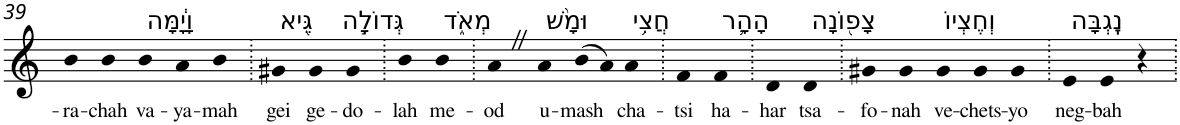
**kern	**text
*part1	*part1
*staff1	*staff1
*I"Piano	*
*I'Pno	*
!!LO:PB:g=z
*clefG2	*
*k[]	*
=39	=39
!	!LO:LY:b
4b	-ra-
!	!LO:LY:b
4b	-chah
!LO:TX:a:t=וָיָ֔מָּה	!
!	!LO:LY:b
4b	va-
!	!LO:LY:b
4a	-ya-
!	!LO:LY:b
4b	-mah
=40.	=40.
!LO:TX:a:t=גֵּ֖יא	!
!	!LO:LY:b
4g#X	gei
!LO:TX:a:t=גְּדוֹלָ֣ה	!
!	!LO:LY:b
4g#	ge-
!	!LO:LY:b
4g#	-do-
=41.	=41.
!	!LO:LY:b
4b	-lah
!LO:TX:a:t=מְאֹ֑ד	!
!	!LO:LY:b
4b	me-
=42.	=42.
!	!LO:LY:b
4aZ	-od
!LO:TX:a:t=וּמָ֨שׁ	!
!	!LO:LY:b
4a	u-
!	!LO:LY:b
(>8b	-mash
8a)	.
!LO:TX:a:t=חֲצִ֥י	!
!	!LO:LY:b
4a	cha-
=43.	=43.
!	!LO:LY:b
4f	-tsi
!LO:TX:a:t=הָהָ֛ר	!
!	!LO:LY:b
4f	ha-
=44.	=44.
!	!LO:LY:b
4d	-har
!LO:TX:a:t=צָפ֖וֹנָה	!
!	!LO:LY:b
4d	tsa-
=45.	=45.
!	!LO:LY:b
4g#X	-fo-
!	!LO:LY:b
4g#	-nah
!LO:TX:a:t=וְחֶצְיוֹ	!
!	!LO:LY:b
4g#	ve-
!	!LO:LY:b
4g#	-chets-
!	!LO:LY:b
4g#	-yo
=46.	=46.
!LO:TX:a:t=נֶֽגְבָּה	!
!	!LO:LY:b
4e	neg-
!	!LO:LY:b
4e	-bah
4r	.
=.	=.
*-	*-
